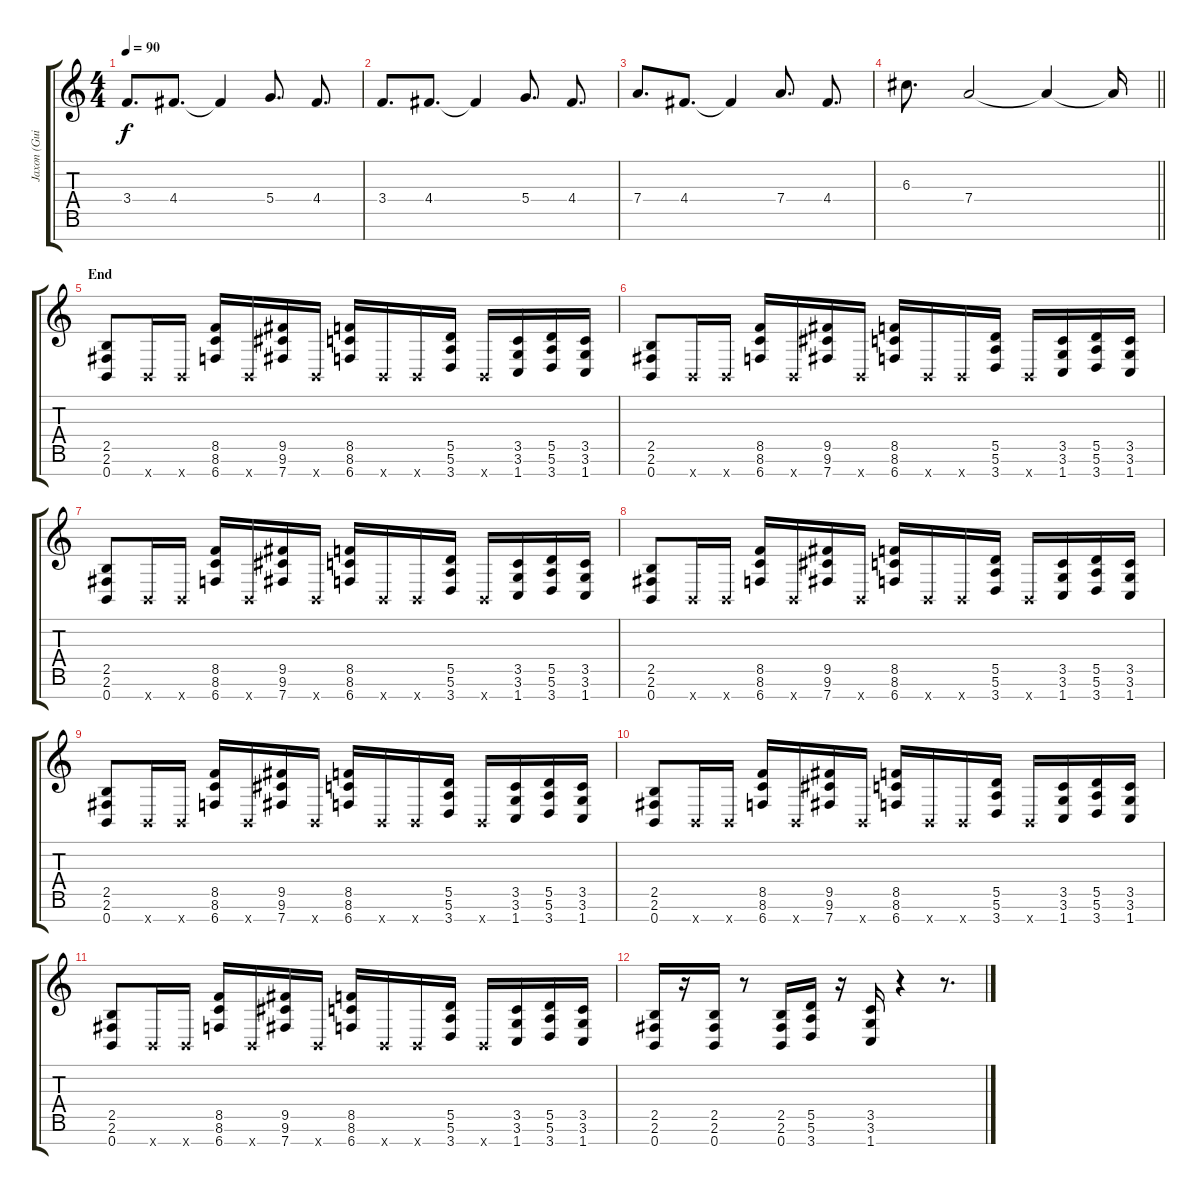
\track ("Jaxon (Guitar II - 7 Strings)" "Jaxon (Gui") {instrument overdrivenguitar}
\staff {score tabs}
\tuning (E4 B3 G3 D3 A2 E2 B1) {hide}
\ts (4 4)
\tempo 90
\clef g2
\ks c
3.4.8{d dy f} 4.4.8{d} 4.4{t}.4 5.4.8{d} 4.4.8{d} |
3.4.8{d} 4.4.8{d} 4.4{t}.4 5.4.8{d} 4.4.8{d} |
7.4.8{d} 4.4.8{d} 4.4{t}.4 7.4.8{d} 4.4.8{d} |
\barLineRight lightlight
6.3.8{d} 7.4.2 7.4{t}.4 7.4{t}.16 |
\section ("" "End")
(2.5 2.6 0.7).8 0.7{x}.16 0.7{x}.16 (8.5 8.6 6.7).16 0.7{x}.16 (9.5 9.6 7.7).16 0.7{x}.16 (8.5 8.6 6.7).16 0.7{x}.16 0.7{x}.16 (5.5 5.6 3.7).16 0.7{x}.16 (3.5 3.6 1.7).16 (5.5 5.6 3.7).16 (3.5 3.6 1.7).16 |
(2.5 2.6 0.7).8 0.7{x}.16 0.7{x}.16 (8.5 8.6 6.7).16 0.7{x}.16 (9.5 9.6 7.7).16 0.7{x}.16 (8.5 8.6 6.7).16 0.7{x}.16 0.7{x}.16 (5.5 5.6 3.7).16 0.7{x}.16 (3.5 3.6 1.7).16 (5.5 5.6 3.7).16 (3.5 3.6 1.7).16 |
(2.5 2.6 0.7).8 0.7{x}.16 0.7{x}.16 (8.5 8.6 6.7).16 0.7{x}.16 (9.5 9.6 7.7).16 0.7{x}.16 (8.5 8.6 6.7).16 0.7{x}.16 0.7{x}.16 (5.5 5.6 3.7).16 0.7{x}.16 (3.5 3.6 1.7).16 (5.5 5.6 3.7).16 (3.5 3.6 1.7).16 |
(2.5 2.6 0.7).8 0.7{x}.16 0.7{x}.16 (8.5 8.6 6.7).16 0.7{x}.16 (9.5 9.6 7.7).16 0.7{x}.16 (8.5 8.6 6.7).16 0.7{x}.16 0.7{x}.16 (5.5 5.6 3.7).16 0.7{x}.16 (3.5 3.6 1.7).16 (5.5 5.6 3.7).16 (3.5 3.6 1.7).16 |
(2.5 2.6 0.7).8 0.7{x}.16 0.7{x}.16 (8.5 8.6 6.7).16 0.7{x}.16 (9.5 9.6 7.7).16 0.7{x}.16 (8.5 8.6 6.7).16 0.7{x}.16 0.7{x}.16 (5.5 5.6 3.7).16 0.7{x}.16 (3.5 3.6 1.7).16 (5.5 5.6 3.7).16 (3.5 3.6 1.7).16 |
(2.5 2.6 0.7).8 0.7{x}.16 0.7{x}.16 (8.5 8.6 6.7).16 0.7{x}.16 (9.5 9.6 7.7).16 0.7{x}.16 (8.5 8.6 6.7).16 0.7{x}.16 0.7{x}.16 (5.5 5.6 3.7).16 0.7{x}.16 (3.5 3.6 1.7).16 (5.5 5.6 3.7).16 (3.5 3.6 1.7).16 |
(2.5 2.6 0.7).8 0.7{x}.16 0.7{x}.16 (8.5 8.6 6.7).16 0.7{x}.16 (9.5 9.6 7.7).16 0.7{x}.16 (8.5 8.6 6.7).16 0.7{x}.16 0.7{x}.16 (5.5 5.6 3.7).16 0.7{x}.16 (3.5 3.6 1.7).16 (5.5 5.6 3.7).16 (3.5 3.6 1.7).16 |
(2.5 2.6 0.7).16 r.16 (2.5 2.6 0.7).16 r.8 (2.5 2.6 0.7).16 (5.5 5.6 3.7).16 r.16 (3.5 3.6 1.7).16 r.4 r.8{d}
